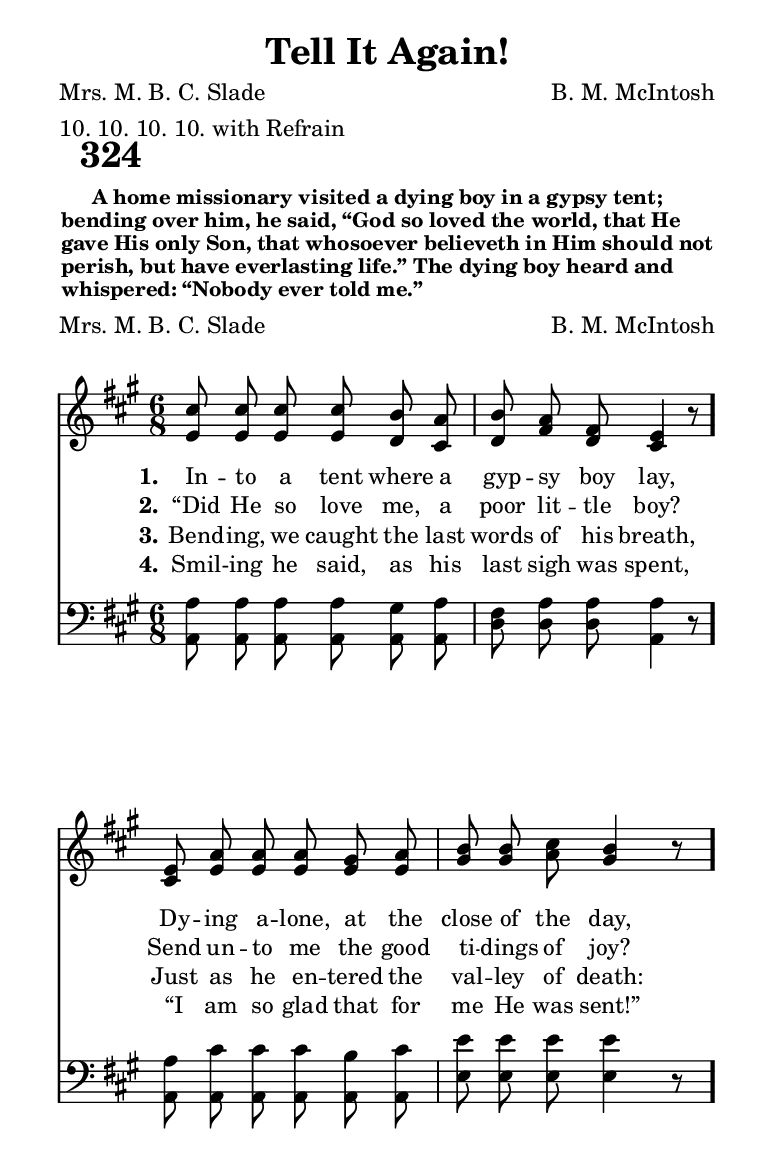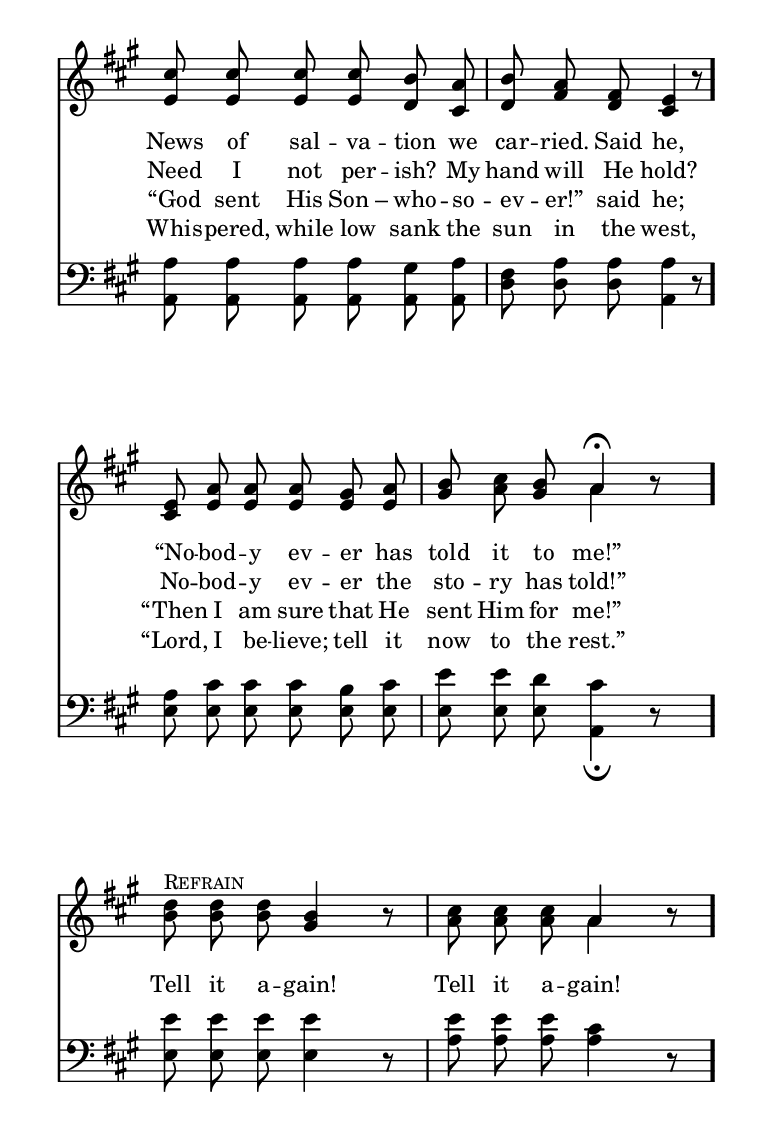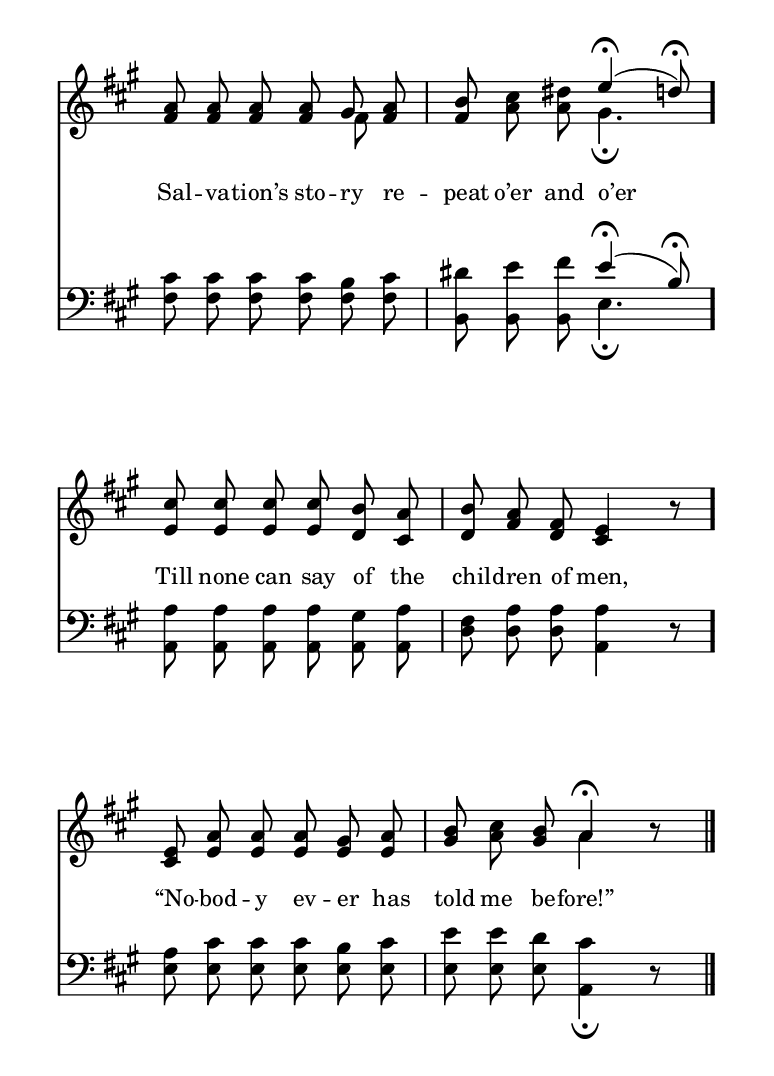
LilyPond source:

\include "common/global.ily"
\paper {
  \include "common/paper.ily"
  ragged-last-bottom = ##t
  system-count = #(cond (is-eogsized 6) (#t #f))
  page-count = #(cond (is-eogsized 2) (#t #f))
  scoreTitleMarkup = \markup {
    \override #'(baseline-skip . 3.5)
    \column {
      \override #'(baseline-skip . 3.5)
      \column {
        \fill-line {
          \huge \larger \larger \bold {
            \concat { "  " \fromproperty #'header:hymnnumber }
            \mytitle
            \null
          }
        }
        \override #'(baseline-skip . 2.5)
        \smaller \bold \fill-line {
          \wordwrap { \hspace #3 A home missionary visited a dying boy in a gypsy tent; bending over him, he said, “God so loved the world, that He gave His only Son, that whosoever believeth in Him should not perish, but have everlasting life.” The dying boy heard and whispered: “Nobody ever told me.”
        } }

        \vspace #0.5

        \fill-line {
          \lower #1 \fromproperty #'header:poet
          \smaller \bold \mysubtitle
          \lower #1 \fromproperty #'header:composer
        }
      }
    }
  }
}

\header{
  %children
  hymnnumber = "324"
  title = "Tell It Again!"
  tunename = ""
  meter = "10. 10. 10. 10. with Refrain"
  poet = "Mrs. M. B. C. Slade"
  composer = "B. M. McIntosh"
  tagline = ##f
}

ta = { \tempo 4=80 }
tb = { \tempo 4=40 }

global = {
  \include "common/overrides.ily"
  \override Staff.TimeSignature.style = #'numbered
  \time 6/8
  \override Score.MetronomeMark.transparent = ##t % hide all fermata changes too
  \ta
  \key a \major
  \autoBeamOff
}

patternA = { \ta c8 c c c c c | c c c c4 c8 | }
patternB = { \ta c8 c c c c c | c c c \tb c4 \ta c8 | }

patternC = { c8 c c c4 c8 | }

notesSoprano = {
\global
\relative c'' {

  \changePitch \patternA { cis cis cis cis b a | b a fis e r }
  \changePitch \patternA { e a a a gis a | b b cis b r }
  \changePitch \patternA { cis cis cis cis b a | b a fis e r }
  \changePitch \patternB { e a a a gis a | b cis b a\fermata r }

  << s^\markup { \small \caps "Refrain" }
  \changePitch \patternC { d d d b r | cis cis cis a r } >>
  a8 a a a gis a | b cis dis \tb e4\fermata( d8\fermata) \ta
  \changePitch \patternA { cis cis cis cis b a | b a fis e r }
  \changePitch \patternB { e a a a gis a | b cis b a\fermata r }

  \bar "|."

}
}

notesAlto = {
\global
\relative e' {

  \changePitch \patternA { e e e e d cis | d fis d cis r }
  \changePitch \patternA { cis e e e e e | gis gis a gis r }
  \changePitch \patternA { e e e e d cis | d fis d cis r }
  \changePitch \patternB { cis e e e e e | gis a gis a r }

  \changePitch \patternC { b b b gis r | a a a a r }
  fis8 fis fis fis fis fis | fis a a gis4.\fermata
  \changePitch \patternA { e e e e d cis | d fis d cis r }
  \changePitch \patternB { cis e e e e e | gis a gis a r }

}
}

notesTenor = {
\global
\relative a {

  \changePitch \patternA { a a a a gis a | fis a a a r }
  \changePitch \patternA { a cis cis cis b cis | e e e e r }
  \changePitch \patternA { a, a a a gis a | fis a a a r }
  \changePitch \patternB { a cis cis cis b cis | e e d cis r }

  \changePitch \patternC { e e e e r | e e e cis r }
  cis8 cis cis cis b cis | dis e fis e4\fermata( b8\fermata)
  \changePitch \patternA { a a a a gis a | fis a a a r }
  \changePitch \patternB { a cis cis cis b cis | e e d cis r }

}
}

notesBass = {
\global
\relative f, {

  \changePitch \patternA { a a a a a a | d d d a r }
  \changePitch \patternA { a a a a a a | e' e e e r }
  \changePitch \patternA { a, a a a a a | d d d a r }
  \changePitch \patternB { e' e e e e e | e e e a,_\fermata r }

  \changePitch \patternC { e' e e e r | a a a a r }
  fis8 fis fis fis fis fis | b, b b e4._\fermata
  \changePitch \patternA { a, a a a a a | d d d a r }
  \changePitch \patternB { e' e e e e e | e e e a,_\fermata r }

}
}

Refrain = \lyricmode {

Tell it a -- gain! Tell it a -- gain! \bar "."
Sal -- va -- tion’s sto -- ry re -- peat o’er and o’er \bar "."
Till none can say of the chil -- dren of men, \bar "."
“No -- bod -- y ev -- er has told me be -- fore!” \bar "."

}

wordsA = \lyricmode {
\set stanza = "1."

In -- to a tent where a gyp -- sy boy lay, \bar "."
Dy -- ing a -- lone, at the close of the day, \bar "."
News of sal -- va -- tion we car -- ried. Said he, \bar "."
“No -- bod -- y ev -- er has told it to me!” \bar "."

}

wordsB = \lyricmode {
\set stanza = "2."

“Did He so love me, a poor lit -- tle boy?
Send un -- to me the good ti -- dings of joy?
Need I not per -- ish? My hand will He hold?
No -- bod -- y ev -- er the sto -- ry has told!”

\Refrain

}

wordsC = \lyricmode {
\set stanza = "3."

Bend -- ing, we caught the last words of his breath,
Just as he en -- tered the val -- ley of death:
“God sent His Son_– who -- so -- ev -- er!” said he;
“Then I am sure that He sent Him for me!”

}

wordsD = \lyricmode {
\set stanza = "4."

Smil -- ing he said, as his last sigh was spent,
“I am so glad that for me He was sent!”
Whis -- pered, while low sank the sun in the west,
“Lord, I be -- lieve; tell it now to the rest.”

}

\score {
  \context ChoirStaff <<
    \context Staff = upper <<
      \set Staff.autoBeaming = ##f
      \set ChoirStaff.systemStartDelimiter = #'SystemStartBar
      \set ChoirStaff.printPartCombineTexts = ##f
      \partcombine #'(2 . 11) \notesSoprano \notesAlto
      \context NullVoice = sopranos { \voiceOne << \notesSoprano >> }
      \context Lyrics = one   \lyricsto sopranos \wordsA
      \context Lyrics = two   \lyricsto sopranos \wordsB
      \context Lyrics = three \lyricsto sopranos \wordsC
      \context Lyrics = four  \lyricsto sopranos \wordsD
    >>
    \context Staff = men <<
      \set Staff.autoBeaming = ##f
      \clef bass
      \set ChoirStaff.printPartCombineTexts = ##f
      \partcombine #'(2 . 11) \notesTenor \notesBass
    >>
  >>
  \layout {
    \include "common/layout.ily"
  }
  #(cond ((ly:get-option 'eog-midi-permitted) #{ \midi{
    \include "common/midi.ily"
  } #}))
}

\version "2.19.49"  % necessary for upgrading to future LilyPond versions.

% vi:set et ts=2 sw=2 ai nocindent syntax=lilypond:
